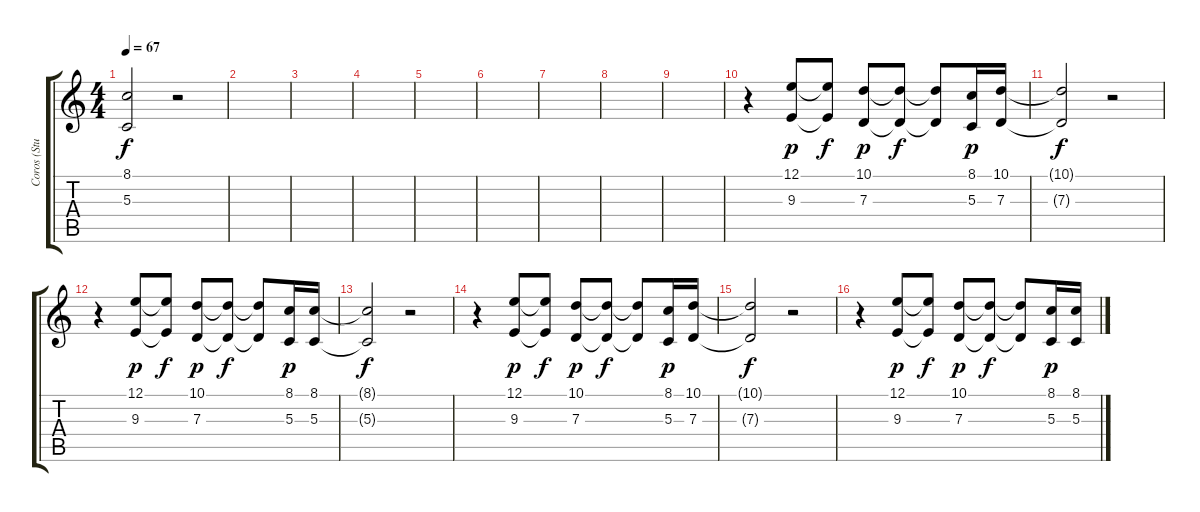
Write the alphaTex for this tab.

\track ("Coros (Studio)" "Coros (Stu") {instrument choiraahs}
\staff {score tabs}
\tuning (E4 B3 G3 D3 A2 E2) {hide}
\ts (4 4)
\tempo 67
\clef g2
\ks c
(8.1{t} 5.3{t}).2{dy f} r.2 |
|
|
|
|
|
|
|
|
r.4 (12.1 9.3).8{dy p} (12.1{t} 9.3{t}).8{dy f} (10.1 7.3).8{dy p} (10.1{t} 7.3{t}).8{dy f} (10.1{t} 7.3{t}).8 (8.1 5.3).16{dy p} (10.1 7.3).16 |
(10.1{t} 7.3{t}).2{dy f} r.2 |
r.4 (12.1 9.3).8{dy p} (12.1{t} 9.3{t}).8{dy f} (10.1 7.3).8{dy p} (10.1{t} 7.3{t}).8{dy f} (10.1{t} 7.3{t}).8 (8.1 5.3).16{dy p} (8.1 5.3).16 |
(8.1{t} 5.3{t}).2{dy f} r.2 |
r.4 (12.1 9.3).8{dy p} (12.1{t} 9.3{t}).8{dy f} (10.1 7.3).8{dy p} (10.1{t} 7.3{t}).8{dy f} (10.1{t} 7.3{t}).8 (8.1 5.3).16{dy p} (10.1 7.3).16 |
(10.1{t} 7.3{t}).2{dy f} r.2 |
r.4 (12.1 9.3).8{dy p} (12.1{t} 9.3{t}).8{dy f} (10.1 7.3).8{dy p} (10.1{t} 7.3{t}).8{dy f} (10.1{t} 7.3{t}).8 (8.1 5.3).16{dy p} (8.1 5.3).16
